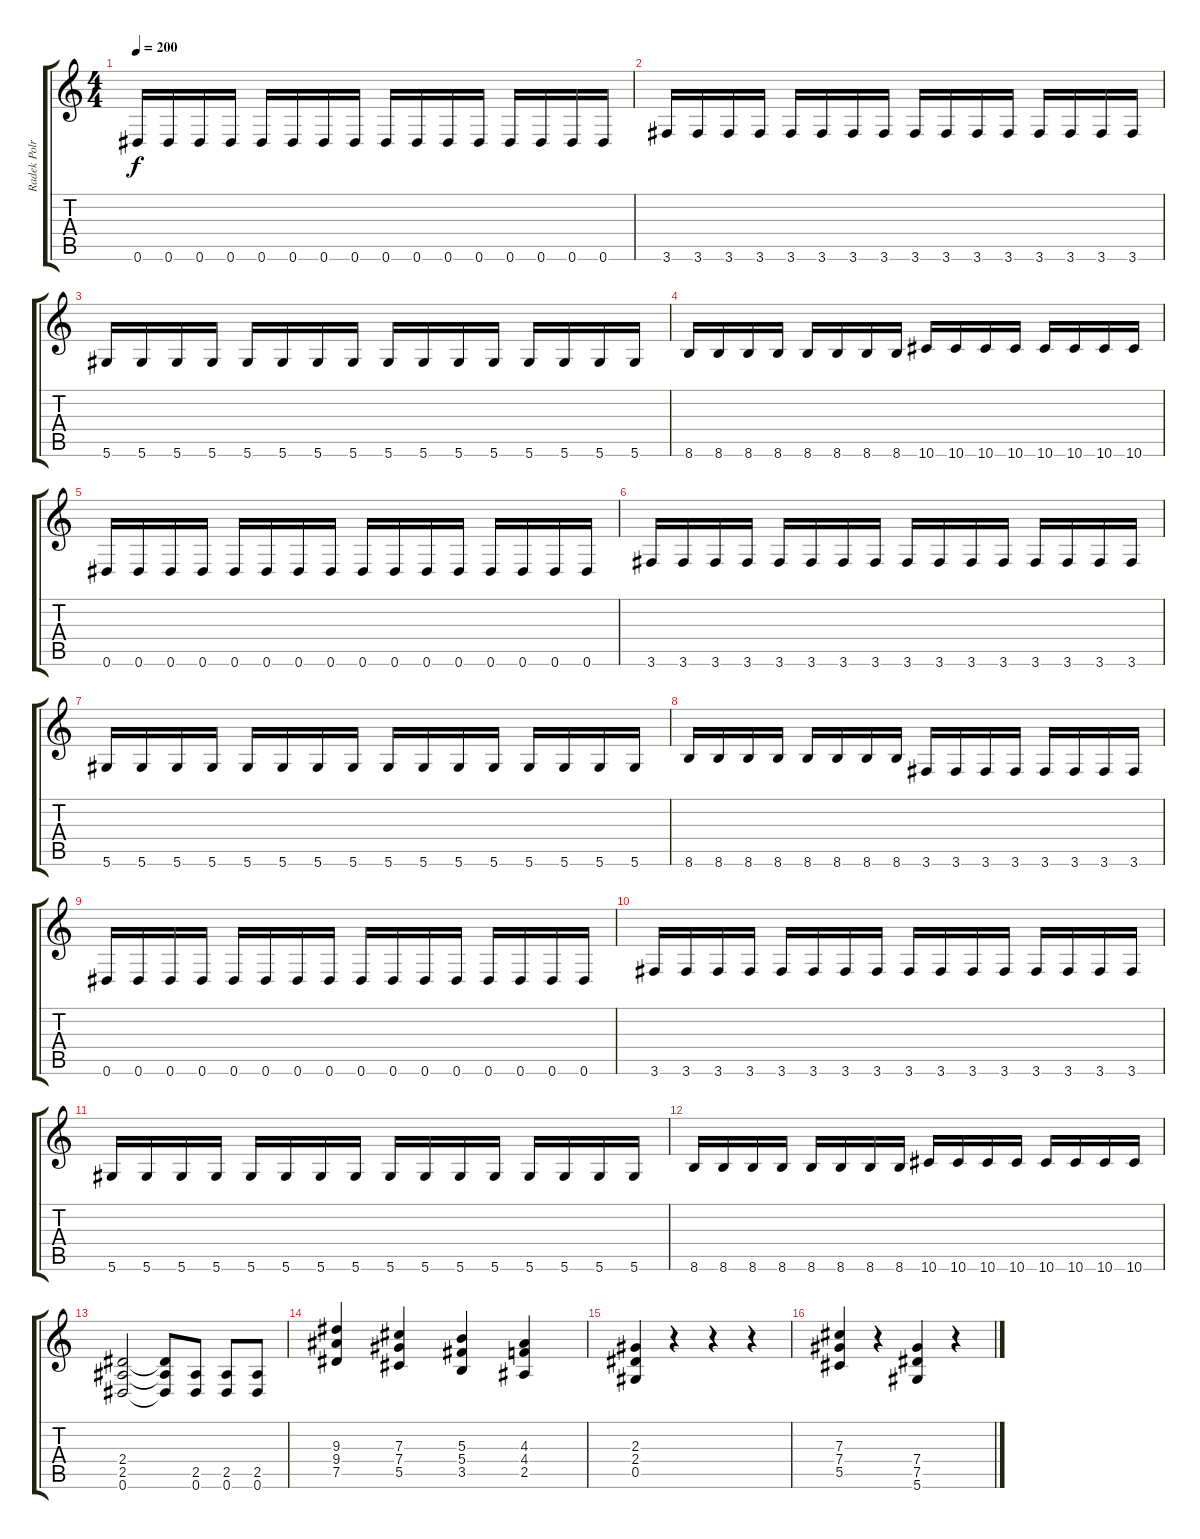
\track ("Radek Polrolniczak" "Radek Polr") {instrument distortionguitar}
\staff {score tabs}
\tuning (Eb4 Bb3 Gb3 Db3 Ab2 Eb2) {hide}
\ts (4 4)
\tempo 200
\clef g2
\ks c
0.6.16{dy f} 0.6.16 0.6.16 0.6.16 0.6.16 0.6.16 0.6.16 0.6.16 0.6.16 0.6.16 0.6.16 0.6.16 0.6.16 0.6.16 0.6.16 0.6.16 |
3.6.16 3.6.16 3.6.16 3.6.16 3.6.16 3.6.16 3.6.16 3.6.16 3.6.16 3.6.16 3.6.16 3.6.16 3.6.16 3.6.16 3.6.16 3.6.16 |
5.6.16 5.6.16 5.6.16 5.6.16 5.6.16 5.6.16 5.6.16 5.6.16 5.6.16 5.6.16 5.6.16 5.6.16 5.6.16 5.6.16 5.6.16 5.6.16 |
8.6.16 8.6.16 8.6.16 8.6.16 8.6.16 8.6.16 8.6.16 8.6.16 10.6.16 10.6.16 10.6.16 10.6.16 10.6.16 10.6.16 10.6.16 10.6.16 |
0.6.16 0.6.16 0.6.16 0.6.16 0.6.16 0.6.16 0.6.16 0.6.16 0.6.16 0.6.16 0.6.16 0.6.16 0.6.16 0.6.16 0.6.16 0.6.16 |
3.6.16 3.6.16 3.6.16 3.6.16 3.6.16 3.6.16 3.6.16 3.6.16 3.6.16 3.6.16 3.6.16 3.6.16 3.6.16 3.6.16 3.6.16 3.6.16 |
5.6.16 5.6.16 5.6.16 5.6.16 5.6.16 5.6.16 5.6.16 5.6.16 5.6.16 5.6.16 5.6.16 5.6.16 5.6.16 5.6.16 5.6.16 5.6.16 |
8.6.16 8.6.16 8.6.16 8.6.16 8.6.16 8.6.16 8.6.16 8.6.16 3.6.16 3.6.16 3.6.16 3.6.16 3.6.16 3.6.16 3.6.16 3.6.16 |
0.6.16 0.6.16 0.6.16 0.6.16 0.6.16 0.6.16 0.6.16 0.6.16 0.6.16 0.6.16 0.6.16 0.6.16 0.6.16 0.6.16 0.6.16 0.6.16 |
3.6.16 3.6.16 3.6.16 3.6.16 3.6.16 3.6.16 3.6.16 3.6.16 3.6.16 3.6.16 3.6.16 3.6.16 3.6.16 3.6.16 3.6.16 3.6.16 |
5.6.16 5.6.16 5.6.16 5.6.16 5.6.16 5.6.16 5.6.16 5.6.16 5.6.16 5.6.16 5.6.16 5.6.16 5.6.16 5.6.16 5.6.16 5.6.16 |
8.6.16 8.6.16 8.6.16 8.6.16 8.6.16 8.6.16 8.6.16 8.6.16 10.6.16 10.6.16 10.6.16 10.6.16 10.6.16 10.6.16 10.6.16 10.6.16 |
(2.4 2.5 0.6).2 (2.4{t} 2.5{t} 0.6{t}).8 (2.5 0.6).8 (2.5 0.6).8 (2.5 0.6).8 |
(9.3 9.4 7.5).4 (7.3 7.4 5.5).4 (5.3 5.4 3.5).4 (4.3 4.4 2.5).4 |
(2.3 2.4 0.5).4 r.4 r.4 r.4 |
(7.3 7.4 5.5).4 r.4 (7.4 7.5 5.6).4 r.4
